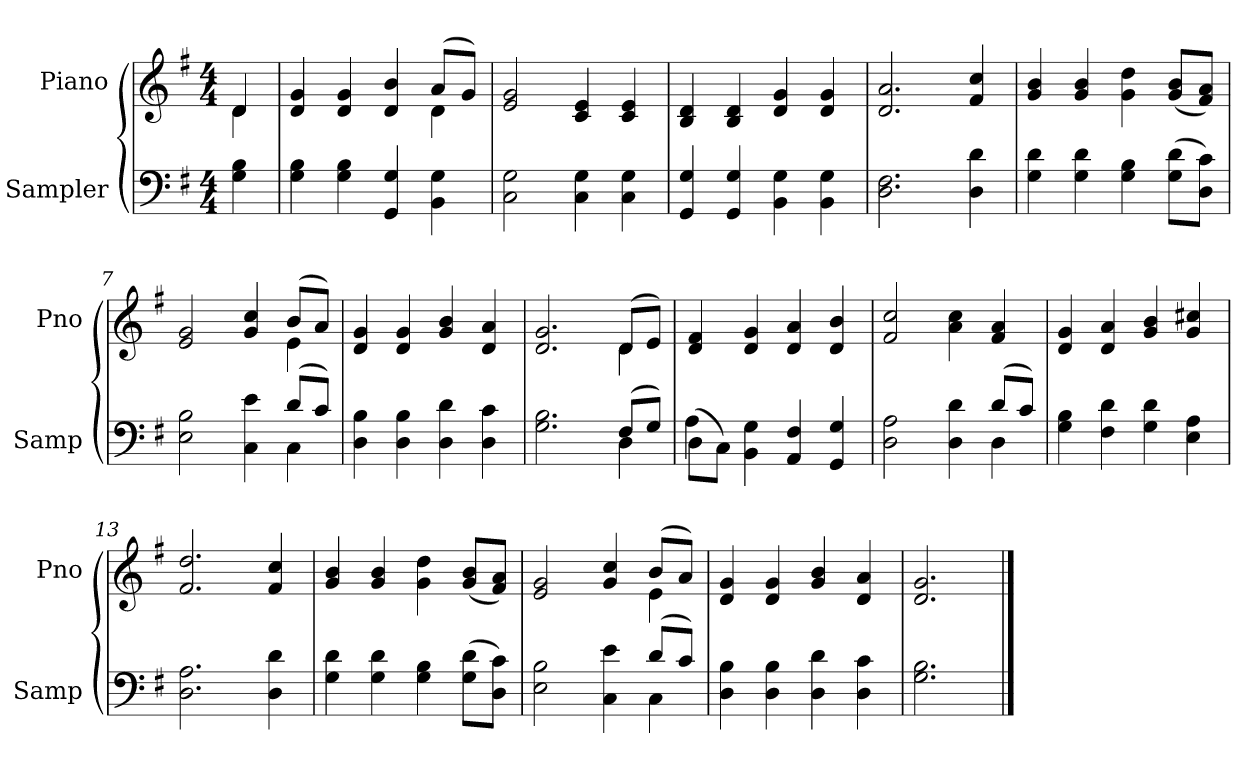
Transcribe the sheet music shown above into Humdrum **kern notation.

**kern	**kern
*part2	*part1
*staff2	*staff1
*I"Sampler	*I"Piano
*I'Samp	*I'Pno
*clefF4	*clefG2
*k[f#]	*k[f#]
*G:	*G:
*M4/4	*M4/4
=1	=1
*	*^
4G 4B	4d/	4d
=2	=2	=2
4G 4B	4d 4g	2.ryy
4G 4B	4d 4g	.
4GG 4G	4d 4b	.
4BB 4G	(8a/L	4d
.	8g/J)	.
*	*v	*v
=3	=3
2C 2G	2e 2g
4C 4G	4c 4e
4C 4G	4c 4e
=4	=4
4GG 4G	4B 4d
4GG 4G	4B 4d
4BB 4G	4d 4g
4BB 4G	4d 4g
=5	=5
2.D 2.F#	2.d 2.a
4D 4d	4f# 4cc
=6	=6
4G 4d	4g 4b
4G 4d	4g 4b
4G 4B	4g 4dd
(8G\ 8d\L	(8g/ 8b/L
8D\ 8c\J)	8f#/ 8a/J)
=7	=7
*^	*^
2E 2B	2.ryy	2e 2g	2.ryy
4C 4e	.	4g 4cc	.
(8d/L	4C	(8b/L	4e
8c/J)	.	8a/J)	.
*v	*v	*	*
*	*v	*v
=8	=8
4D 4B	4d 4g
4D 4B	4d 4g
4D 4d	4g 4b
4D 4c	4d 4a
=9	=9
*^	*^
2.G 2.B	2.ryy	2.d 2.g	2.ryy
(8F#/L	4D	(8d/L	4d
8G/J)	.	8e/J)	.
*	*	*v	*v
=10	=10	=10
(8D\L	4A	4d 4f#
8C\J)	.	.
4BB 4G	2.ryy	4d 4g
4AA 4F#	.	4d 4a
4GG 4G	.	4d 4b
=11	=11	=11
2D 2A	2.ryy	2f# 2cc
4D 4d	.	4a 4cc
(8d/L	4D	4f# 4a
8c/J)	.	.
*v	*v	*
=12	=12
4G 4B	4d 4g
4F# 4d	4d 4a
4G 4d	4g 4b
4E 4A	4g 4cc#X
=13	=13
2.D 2.A	2.f# 2.dd
4D 4d	4f# 4cc
=14	=14
4G 4d	4g 4b
4G 4d	4g 4b
4G 4B	4g 4dd
(8G\ 8d\L	(8g/ 8b/L
8D\ 8c\J)	8f#/ 8a/J)
=15	=15
*^	*^
2E 2B	2.ryy	2e 2g	2.ryy
4C 4e	.	4g 4cc	.
(8d/L	4C	(8b/L	4e
8c/J)	.	8a/J)	.
*v	*v	*	*
*	*v	*v
=16	=16
4D 4B	4d 4g
4D 4B	4d 4g
4D 4d	4g 4b
4D 4c	4d 4a
=17	=17
2.G 2.B	2.d 2.g
==	==
*-	*-
